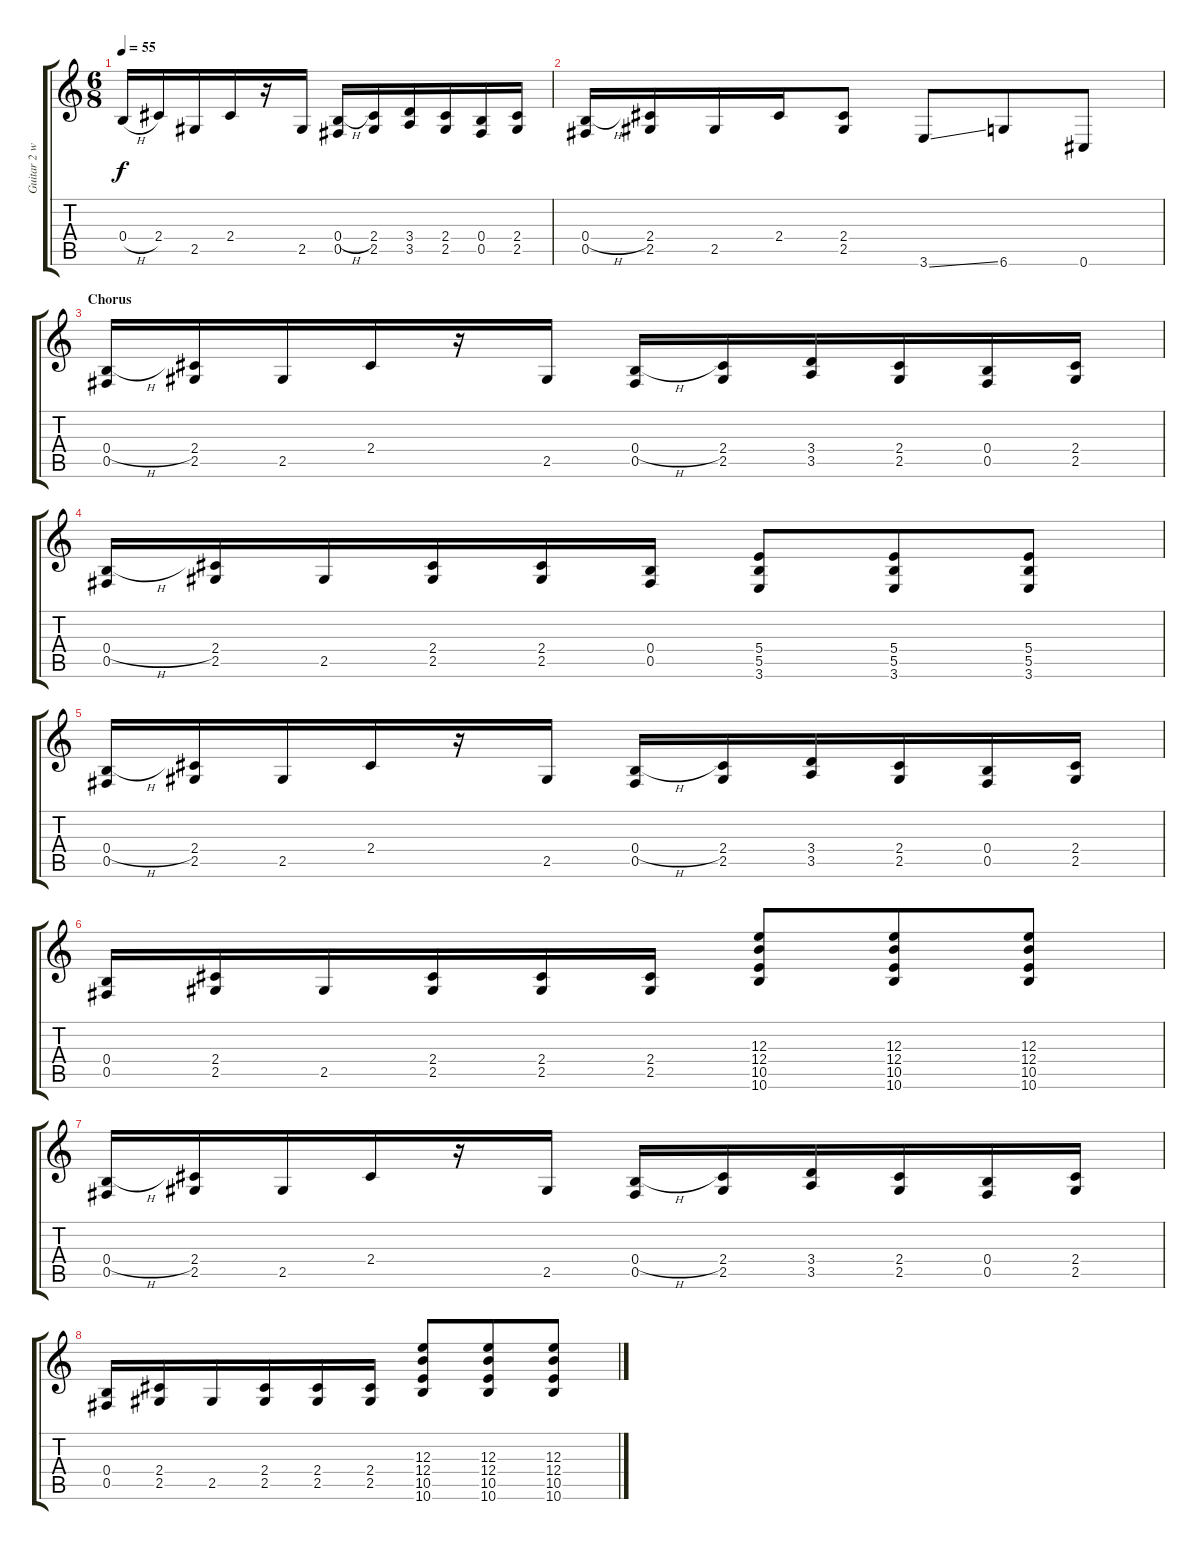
\track ("Guitar 2 w/ Distorsion" "Guitar 2 w") {instrument distortionguitar}
\staff {score tabs}
\tuning (Db4 Ab3 E3 B2 Gb2 Db2) {hide}
\ts (6 8)
\tempo 55
\clef g2
\ks c
0.4{h}.16{dy f} 2.4.16 2.5.16 2.4.16 r.16 2.5.16 (0.4{h} 0.5).16 (2.4 2.5).16 (3.4 3.5).16 (2.4 2.5).16 (0.4 0.5).16 (2.4 2.5).16 |
(0.4{h} 0.5).16 (2.4 2.5).16 2.5.16 2.4.16 (2.4 2.5).8 3.6{ss}.8 6.6.8 0.6.8 |
\section ("" "Chorus")
(0.4{h} 0.5).16 (2.4 2.5).16 2.5.16 2.4.16 r.16 2.5.16 (0.4{h} 0.5).16 (2.4 2.5).16 (3.4 3.5).16 (2.4 2.5).16 (0.4 0.5).16 (2.4 2.5).16 |
(0.4{h} 0.5).16 (2.4 2.5).16 2.5.16 (2.4 2.5).16 (2.4 2.5).16 (0.4 0.5).16 (5.4 5.5 3.6).8 (5.4 5.5 3.6).8 (5.4 5.5 3.6).8 |
(0.4{h} 0.5).16 (2.4 2.5).16 2.5.16 2.4.16 r.16 2.5.16 (0.4{h} 0.5).16 (2.4 2.5).16 (3.4 3.5).16 (2.4 2.5).16 (0.4 0.5).16 (2.4 2.5).16 |
(0.4 0.5).16 (2.4 2.5).16 2.5.16 (2.4 2.5).16 (2.4 2.5).16 (2.4 2.5).16 (12.3 12.4 10.5 10.6).8 (12.3 12.4 10.5 10.6).8 (12.3 12.4 10.5 10.6).8 |
(0.4{h} 0.5).16 (2.4 2.5).16 2.5.16 2.4.16 r.16 2.5.16 (0.4{h} 0.5).16 (2.4 2.5).16 (3.4 3.5).16 (2.4 2.5).16 (0.4 0.5).16 (2.4 2.5).16 |
(0.4 0.5).16 (2.4 2.5).16 2.5.16 (2.4 2.5).16 (2.4 2.5).16 (2.4 2.5).16 (12.3 12.4 10.5 10.6).8 (12.3 12.4 10.5 10.6).8 (12.3 12.4 10.5 10.6).8
